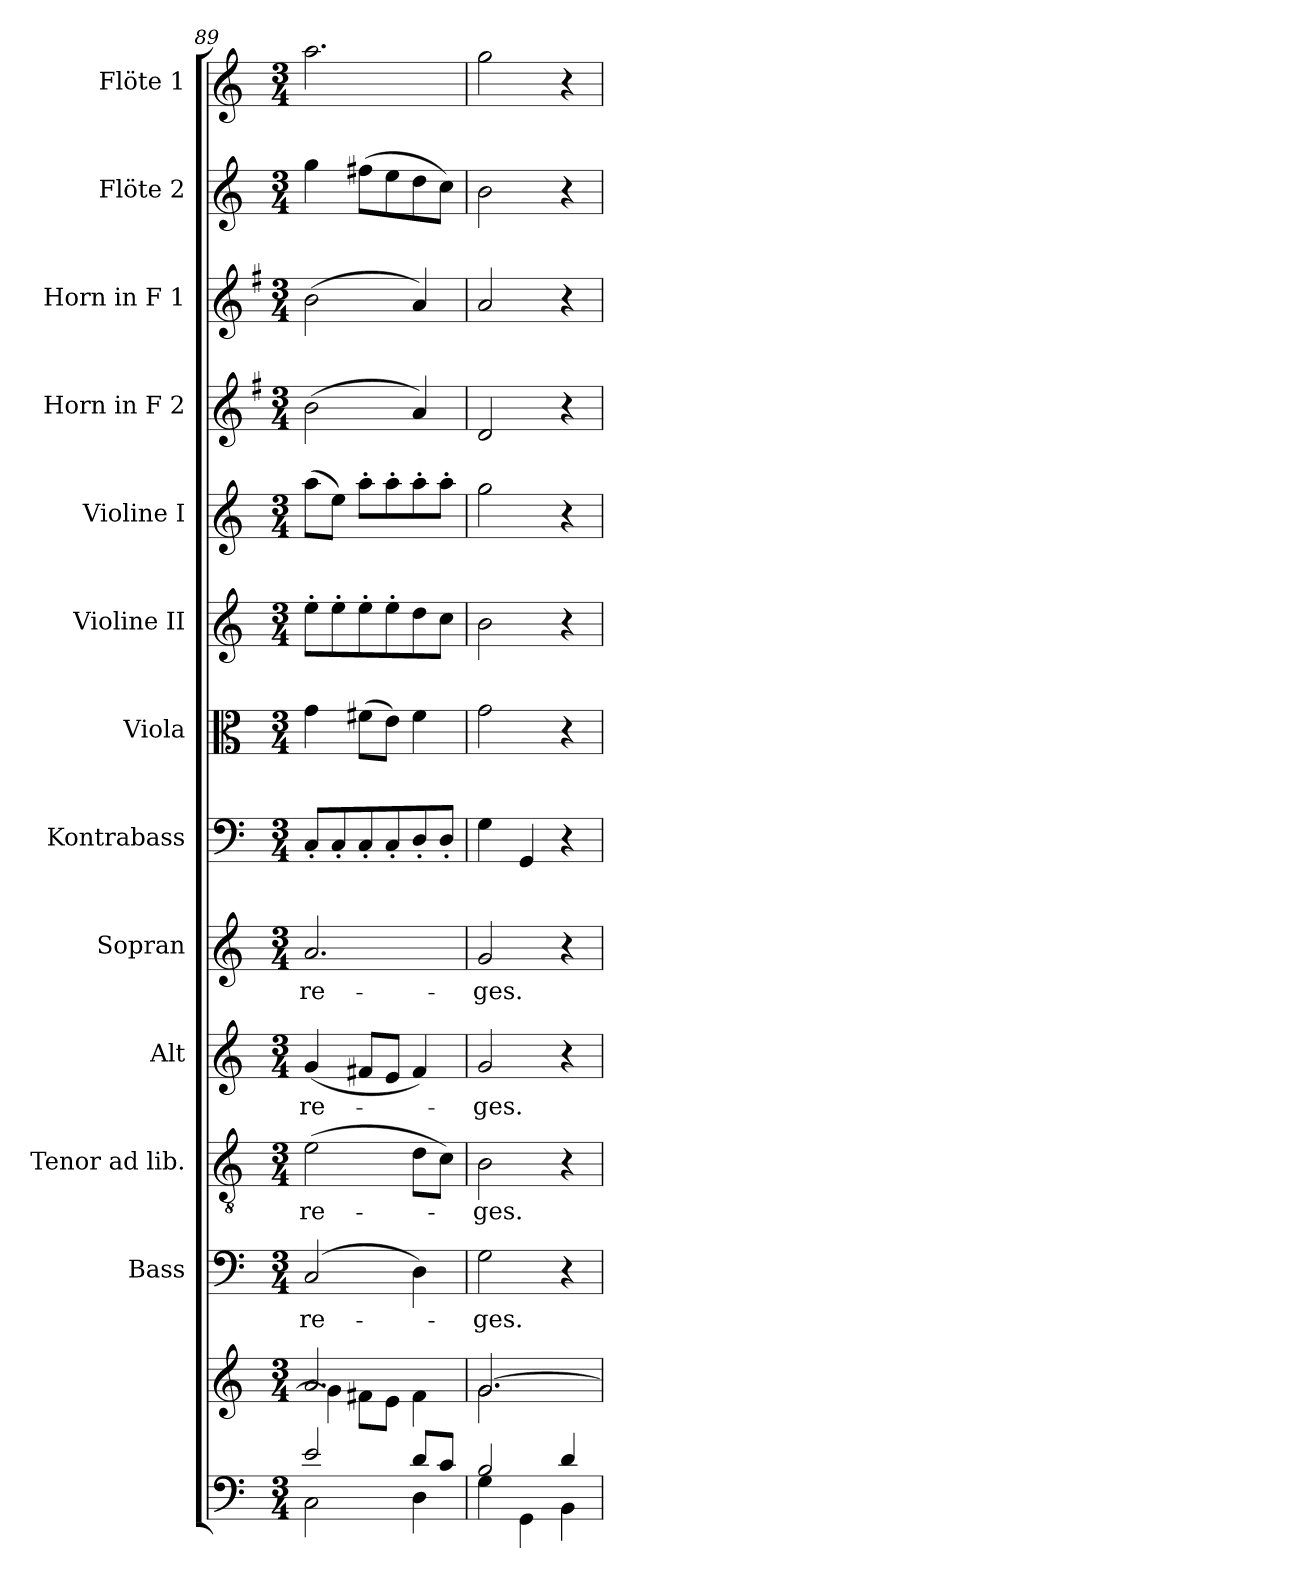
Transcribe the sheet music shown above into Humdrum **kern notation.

**kern	**kern	**kern	**text	**kern	**text	**kern	**text	**kern	**text	**kern	**kern	**kern	**kern	**kern	**kern	**kern	**kern
*part13	*part13	*part12	*part12	*part11	*part11	*part10	*part10	*part9	*part9	*part8	*part7	*part6	*part5	*part4	*part3	*part2	*part1
*staff14	*staff13	*staff12	*staff12	*staff11	*staff11	*staff10	*staff10	*staff9	*staff9	*staff8	*staff7	*staff6	*staff5	*staff4	*staff3	*staff2	*staff1
*	*	*I"Bass	*	*I"Tenor ad lib.	*	*I"Alt	*	*I"Sopran	*	*I"Kontrabass	*I"Viola	*I"Violine II	*I"Violine I	*I"Horn in F 2	*I"Horn in F 1	*I"Flöte 2	*I"Flöte 1
*	*	*I'B.	*	*I'T.	*	*I'A.	*	*I'S.	*	*I'Kb.	*I'Vla.	*I'Vl. II	*I'Vl. I	*	*	*I'Fl. 2	*I'Fl. 1
*clefF4	*clefG2	*clefF4	*	*clefGv2	*	*clefG2	*	*clefG2	*	*clefF4	*clefC3	*clefG2	*clefG2	*clefG2	*clefG2	*clefG2	*clefG2
*	*	*	*	*	*	*	*	*	*	*ITrd7c12	*	*	*	*ITrd4c7	*ITrd4c7	*	*
*k[]	*k[]	*k[]	*	*k[]	*	*k[]	*	*k[]	*	*k[]	*k[]	*k[]	*k[]	*k[]	*k[]	*k[]	*k[]
*C:	*C:	*C:	*	*C:	*	*C:	*	*C:	*	*C:	*C:	*C:	*C:	*C:	*C:	*C:	*C:
*M3/4	*M3/4	*M3/4	*	*M3/4	*	*M3/4	*	*M3/4	*	*M3/4	*M3/4	*M3/4	*M3/4	*M3/4	*M3/4	*M3/4	*M3/4
=89	=89	=89	=89	=89	=89	=89	=89	=89	=89	=89	=89	=89	=89	=89	=89	=89	=89
*^	*^	*	*	*	*	*	*	*	*	*	*	*	*	*	*	*	*
!	!	!	!	!	!LO:LY:b	!	!LO:LY:b	!	!LO:LY:b	!	!LO:LY:b	!	!	!	!	!	!	!	!
2e/	2C\	2.a/	4g\]	(2C/	re-	(>2e\	re-	(<4g/	re-	2.a/	re-	8CC'</L	4g\	8ee'>\L	(>8aa\L	(>2e\	(>2e\	4gg\	2.aa\
.	.	.	.	.	.	.	.	.	.	.	.	8CC'</	.	8ee'>\	8ee\J)	.	.	.	.
.	.	.	8f#X\L	.	.	.	.	8f#X/L	.	.	.	8CC'</	(>8f#X\L	8ee'>\	8aa'>\L	.	.	(>8ff#X\L	.
.	.	.	8e\J	.	.	.	.	8e/J	.	.	.	8CC'</	8e\J)	8ee'>\	8aa'>\	.	.	8ee\	.
8d/L	4D\	.	4f#\	4D\)	.	8d\L	.	4f#/)	.	.	.	8DD'</	4f#\	8dd\	8aa'>\	4d/)	4d/)	8dd\	.
8c/J	.	.	.	.	.	8c\J)	.	.	.	.	.	8DD'</J	.	8cc\J	8aa'>\J	.	.	8cc\J)	.
!!LO:PB:g=z
=90	=90	=90	=90	=90	=90	=90	=90	=90	=90	=90	=90	=90	=90	=90	=90	=90	=90	=90	=90
!	!	!	!	!	!LO:LY:b	!	!LO:LY:b	!	!LO:LY:b	!	!LO:LY:b	!	!	!	!	!	!	!	!
2B/	4G\	[>2.g/	2.g\	2G\	-ges.	2B\	-ges.	2g/	-ges.	2g/	-ges.	4GG\	2g\	2b\	2gg\	2G/	2d/	2b\	2gg\
.	4GG\	.	.	.	.	.	.	.	.	.	.	4GGG/	.	.	.	.	.	.	.
4d/	4BB\	.	.	4r	.	4r	.	4r	.	4r	.	4r	4r	4r	4r	4r	4r	4r	4r
*v	*v	*	*	*	*	*	*	*	*	*	*	*	*	*	*	*	*	*	*
*	*v	*v	*	*	*	*	*	*	*	*	*	*	*	*	*	*	*	*
=	=	=	=	=	=	=	=	=	=	=	=	=	=	=	=	=	=
*-	*-	*-	*-	*-	*-	*-	*-	*-	*-	*-	*-	*-	*-	*-	*-	*-	*-
